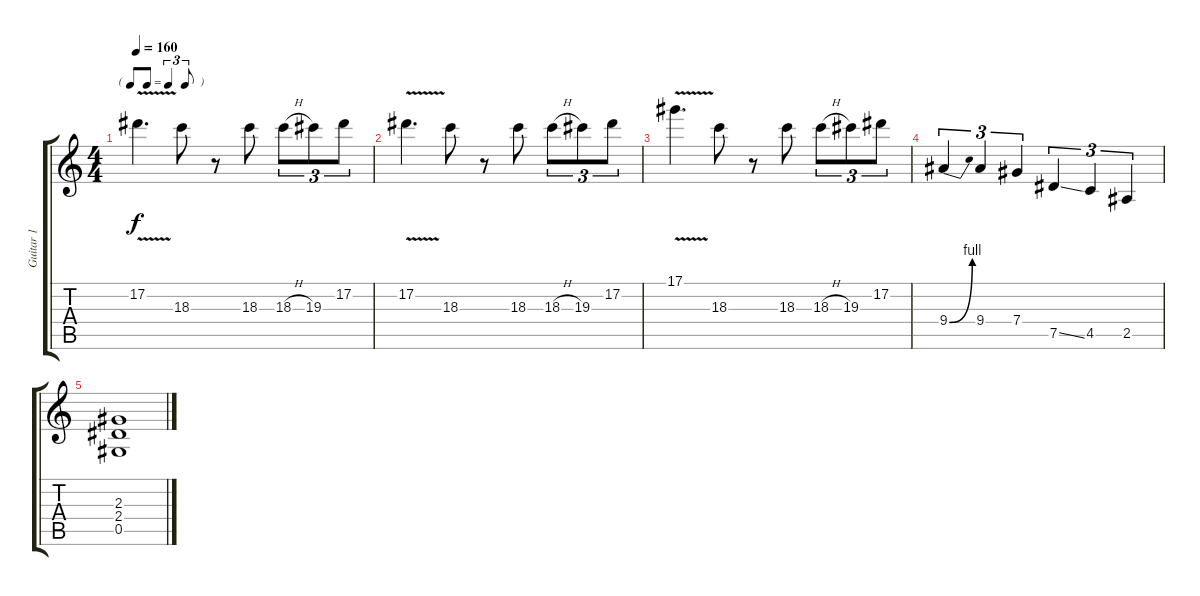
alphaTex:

\track ("Guitar 1" "Guitar 1") {instrument overdrivenguitar}
\staff {score tabs}
\tuning (Eb4 Bb3 Gb3 Db3 Ab2 Eb2) {hide}
\ts (4 4)
\tf triplet8th
\tempo 160
\clef g2
\ks c
17.2{v}.4{d dy f} 18.3.8 r.8 18.3.8 18.3{h}.8{tu (3 2)} 19.3.8{tu (3 2)} 17.2.8{tu (3 2)} |
17.2{v}.4{d} 18.3.8 r.8 18.3.8 18.3{h}.8{tu (3 2)} 19.3.8{tu (3 2)} 17.2.8{tu (3 2)} |
17.1{v}.4{d} 18.3.8 r.8 18.3.8 18.3{h}.8{tu (3 2)} 19.3.8{tu (3 2)} 17.2.8{tu (3 2)} |
9.4{be (bend 0 0 60 4)}.4{tu (3 2)} 9.4.4{tu (3 2)} 7.4.4{tu (3 2)} 7.5{ss}.4{tu (3 2)} 4.5.4{tu (3 2)} 2.5.4{tu (3 2)} |
(2.3 2.4 0.5).1
